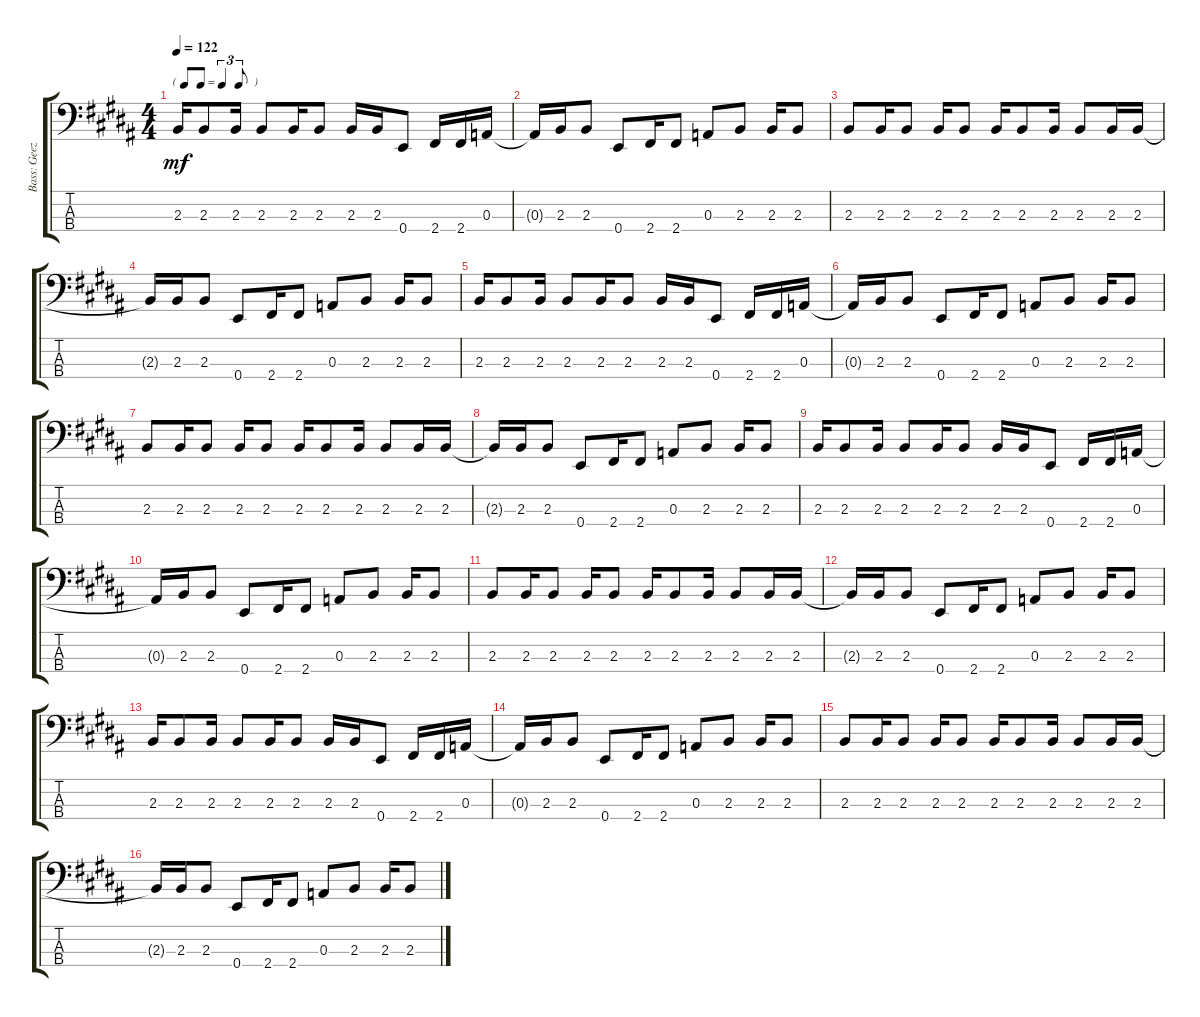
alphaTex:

\track ("Bass: Geezer" "Bass: Geez") {instrument electricbassfinger}
\staff {score tabs}
\tuning (G2 D2 A1 E1) {hide}
\ts (4 4)
\tf triplet8th
\tempo 122
\clef f4
\ks b
2.3.16{dy mf} 2.3.8 2.3.16 2.3.8 2.3.16 2.3.8 2.3.16 2.3.16 0.4.8 2.4.16 2.4.16 0.3.16 |
0.3{t}.16 2.3.16 2.3.8 0.4.8 2.4.16 2.4.8 0.3.8 2.3.8 2.3.16 2.3.8 |
2.3.8 2.3.16 2.3.8 2.3.16 2.3.8 2.3.16 2.3.8 2.3.16 2.3.8 2.3.16 2.3.16 |
2.3{t}.16 2.3.16 2.3.8 0.4.8 2.4.16 2.4.8 0.3.8 2.3.8 2.3.16 2.3.8 |
2.3.16 2.3.8 2.3.16 2.3.8 2.3.16 2.3.8 2.3.16 2.3.16 0.4.8 2.4.16 2.4.16 0.3.16 |
0.3{t}.16 2.3.16 2.3.8 0.4.8 2.4.16 2.4.8 0.3.8 2.3.8 2.3.16 2.3.8 |
2.3.8 2.3.16 2.3.8 2.3.16 2.3.8 2.3.16 2.3.8 2.3.16 2.3.8 2.3.16 2.3.16 |
2.3{t}.16 2.3.16 2.3.8 0.4.8 2.4.16 2.4.8 0.3.8 2.3.8 2.3.16 2.3.8 |
2.3.16 2.3.8 2.3.16 2.3.8 2.3.16 2.3.8 2.3.16 2.3.16 0.4.8 2.4.16 2.4.16 0.3.16 |
0.3{t}.16 2.3.16 2.3.8 0.4.8 2.4.16 2.4.8 0.3.8 2.3.8 2.3.16 2.3.8 |
2.3.8 2.3.16 2.3.8 2.3.16 2.3.8 2.3.16 2.3.8 2.3.16 2.3.8 2.3.16 2.3.16 |
2.3{t}.16 2.3.16 2.3.8 0.4.8 2.4.16 2.4.8 0.3.8 2.3.8 2.3.16 2.3.8 |
2.3.16 2.3.8 2.3.16 2.3.8 2.3.16 2.3.8 2.3.16 2.3.16 0.4.8 2.4.16 2.4.16 0.3.16 |
0.3{t}.16 2.3.16 2.3.8 0.4.8 2.4.16 2.4.8 0.3.8 2.3.8 2.3.16 2.3.8 |
2.3.8 2.3.16 2.3.8 2.3.16 2.3.8 2.3.16 2.3.8 2.3.16 2.3.8 2.3.16 2.3.16 |
2.3{t}.16 2.3.16 2.3.8 0.4.8 2.4.16 2.4.8 0.3.8 2.3.8 2.3.16 2.3.8
